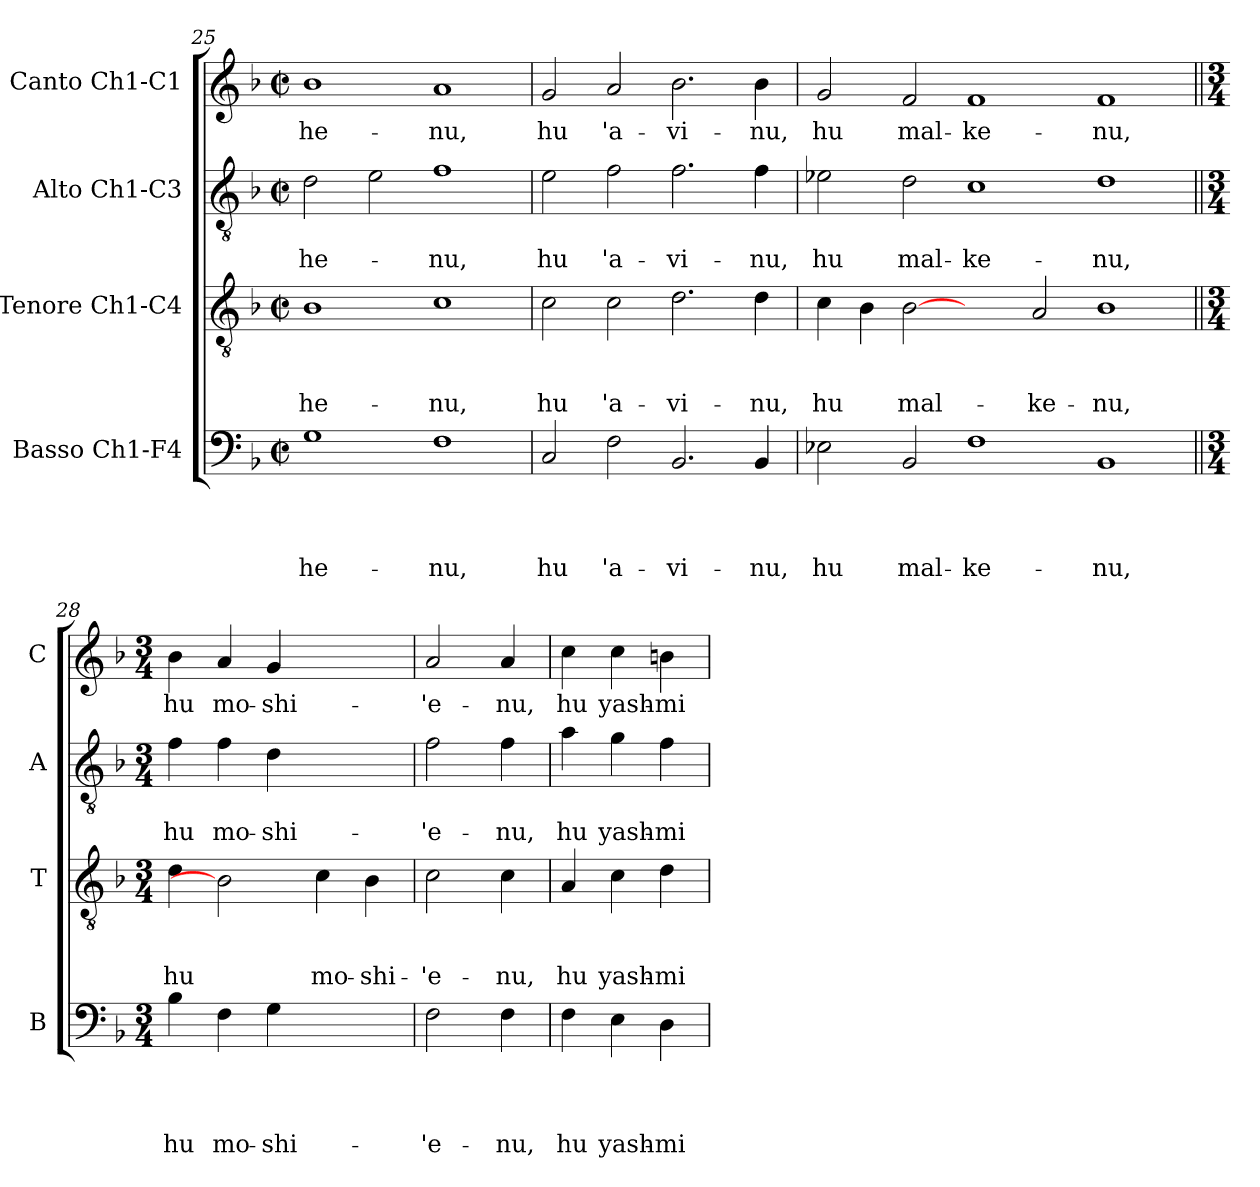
**kern	**text	**text	**text	**text	**kern	**text	**text	**text	**kern	**text	**text	**kern	**text
*part4	*part4	*part4	*part4	*part4	*part3	*part3	*part3	*part3	*part2	*part2	*part2	*part1	*part1
*staff4	*staff4	*staff4	*staff4	*staff4	*staff3	*staff3	*staff3	*staff3	*staff2	*staff2	*staff2	*staff1	*staff1
*I"Basso Ch1-F4	*	*	*	*	*I"Tenore Ch1-C4	*	*	*	*I"Alto Ch1-C3	*	*	*I"Canto Ch1-C1	*
*I'B	*	*	*	*	*I'T	*	*	*	*I'A	*	*	*I'C	*
*clefF4	*	*	*	*	*clefGv2	*	*	*	*clefGv2	*	*	*clefG2	*
*k[b-]	*	*	*	*	*k[b-]	*	*	*	*k[b-]	*	*	*k[b-]	*
*F:	*	*	*	*	*F:	*	*	*	*F:	*	*	*F:	*
*M2/2	*	*	*	*	*M2/2	*	*	*	*M2/2	*	*	*M2/2	*
*met(c|)	*	*	*	*	*met(c|)	*	*	*	*met(c|)	*	*	*met(c|)	*
=25	=25	=25	=25	=25	=25	=25	=25	=25	=25	=25	=25	=25	=25
!	!	!	!	!LO:LY:b	!	!	!	!LO:LY:b	!	!	!LO:LY:b	!	!LO:LY:b
1G	.	.	.	-he-	1B-	.	.	-he-	2d\	.	-he-	1b-	-he-
.	.	.	.	.	.	.	.	.	2e\	.	.	.	.
!	!	!	!	!LO:LY:b	!	!	!	!LO:LY:b	!	!	!LO:LY:b	!	!LO:LY:b
1F	.	.	.	-nu,	1c	.	.	-nu,	1f	.	-nu,	1a	-nu,
=26	=26	=26	=26	=26	=26	=26	=26	=26	=26	=26	=26	=26	=26
!	!	!	!	!LO:LY:b	!	!	!	!LO:LY:b	!	!	!LO:LY:b	!	!LO:LY:b
2C/	.	.	.	hu	2c\	.	.	hu	2e\	.	hu	2g/	hu
!	!	!	!	!LO:LY:b	!	!	!	!LO:LY:b	!	!	!LO:LY:b	!	!LO:LY:b
2F\	.	.	.	'a-	2c\	.	.	'a-	2f\	.	'a-	2a/	'a-
!	!	!	!	!LO:LY:b	!	!	!	!LO:LY:b	!	!	!LO:LY:b	!	!LO:LY:b
2.BB-/	.	.	.	-vi-	2.d\	.	.	-vi-	2.f\	.	-vi-	2.b-\	-vi-
!	!	!	!	!LO:LY:b	!	!	!	!LO:LY:b	!	!	!LO:LY:b	!	!LO:LY:b
4BB-/	.	.	.	-nu,	4d\	.	.	-nu,	4f\	.	-nu,	4b-\	-nu,
=27	=27	=27	=27	=27	=27	=27	=27	=27	=27	=27	=27	=27	=27
!	!	!	!	!LO:LY:b	!	!	!	!LO:LY:b	!	!	!LO:LY:b	!	!LO:LY:b
2E-X\	.	.	.	hu	4c\	.	.	hu	2e-X\	.	hu	2g/	hu
.	.	.	.	.	4B-\	.	.	.	.	.	.	.	.
!	!	!	!	!LO:LY:b	!	!	!	!LO:LY:b	!	!	!LO:LY:b	!	!LO:LY:b
2BB-/	.	.	.	mal-	[2B-	.	.	mal-	2d\	.	mal-	2f/	mal-
!	!	!	!	!LO:LY:b	!	!	!	!	!	!	!LO:LY:b	!	!LO:LY:b
1F	.	.	.	-ke-	2ryy	.	.	.	1c	.	-ke-	1f	-ke-
!	!	!	!	!	!	!	!	!LO:LY:b	!	!	!	!	!
.	.	.	.	.	2A/	.	.	-ke-	.	.	.	.	.
!	!	!	!	!LO:LY:b	!	!	!	!LO:LY:b	!	!	!LO:LY:b	!	!LO:LY:b
1BB-	.	.	.	-nu,	1B-	.	.	-nu,	1d	.	-nu,	1f	-nu,
!!LO:LB:g=z
=28||	=28||	=28||	=28||	=28||	=28||	=28||	=28||	=28||	=28||	=28||	=28||	=28||	=28||
*M3/4	*	*	*	*	*M3/4	*	*	*	*M3/4	*	*	*M3/4	*
!	!	!	!	!LO:LY:b	!	!	!	!LO:LY:b	!	!	!LO:LY:b	!	!LO:LY:b
4B-\	.	.	.	hu	4d\	.	.	hu	4f\	.	hu	4b-\	hu
!	!	!	!	!LO:LY:b	!	!	!	!	!	!	!LO:LY:b	!	!LO:LY:b
4F\	.	.	.	mo-	2B-]	.	.	.	4f\	.	mo-	4a/	mo-
!	!	!	!	!LO:LY:b	!	!	!	!	!	!	!LO:LY:b	!	!LO:LY:b
4G\	.	.	.	-shi-	.	.	.	.	4d\	.	-shi-	4g/	-shi-
!	!	!	!	!	!	!	!	!LO:LY:b	!	!	!	!	!
2ryy	.	.	.	.	4c\	.	.	mo-	2ryy	.	.	2ryy	.
!	!	!	!	!	!	!	!	!LO:LY:b	!	!	!	!	!
.	.	.	.	.	4B-\	.	.	-shi-	.	.	.	.	.
=29	=29	=29	=29	=29	=29	=29	=29	=29	=29	=29	=29	=29	=29
!	!	!	!	!LO:LY:b	!	!	!	!LO:LY:b	!	!	!LO:LY:b	!	!LO:LY:b
2F\	.	.	.	-'e-	2c\	.	.	-'e-	2f\	.	-'e-	2a/	-'e-
!	!	!	!	!LO:LY:b	!	!	!	!LO:LY:b	!	!	!LO:LY:b	!	!LO:LY:b
4F\	.	.	.	-nu,	4c\	.	.	-nu,	4f\	.	-nu,	4a/	-nu,
=30	=30	=30	=30	=30	=30	=30	=30	=30	=30	=30	=30	=30	=30
!	!	!	!	!LO:LY:b	!	!	!	!LO:LY:b	!	!	!LO:LY:b	!	!LO:LY:b
4F\	.	.	.	hu	4A/	.	.	hu	4a\	.	hu	4cc\	hu
!	!	!	!	!LO:LY:b	!	!	!	!LO:LY:b	!	!	!LO:LY:b	!	!LO:LY:b
4E\	.	.	.	yash-	4c\	.	.	yash-	4g\	.	yash-	4cc\	yash-
!	!	!	!	!LO:LY:b	!	!	!	!LO:LY:b	!	!	!LO:LY:b	!	!LO:LY:b
4D\	.	.	.	-mi-	4d\	.	.	-mi-	4f\	.	-mi-	4bn\	-mi-
=	=	=	=	=	=	=	=	=	=	=	=	=	=
*-	*-	*-	*-	*-	*-	*-	*-	*-	*-	*-	*-	*-	*-
